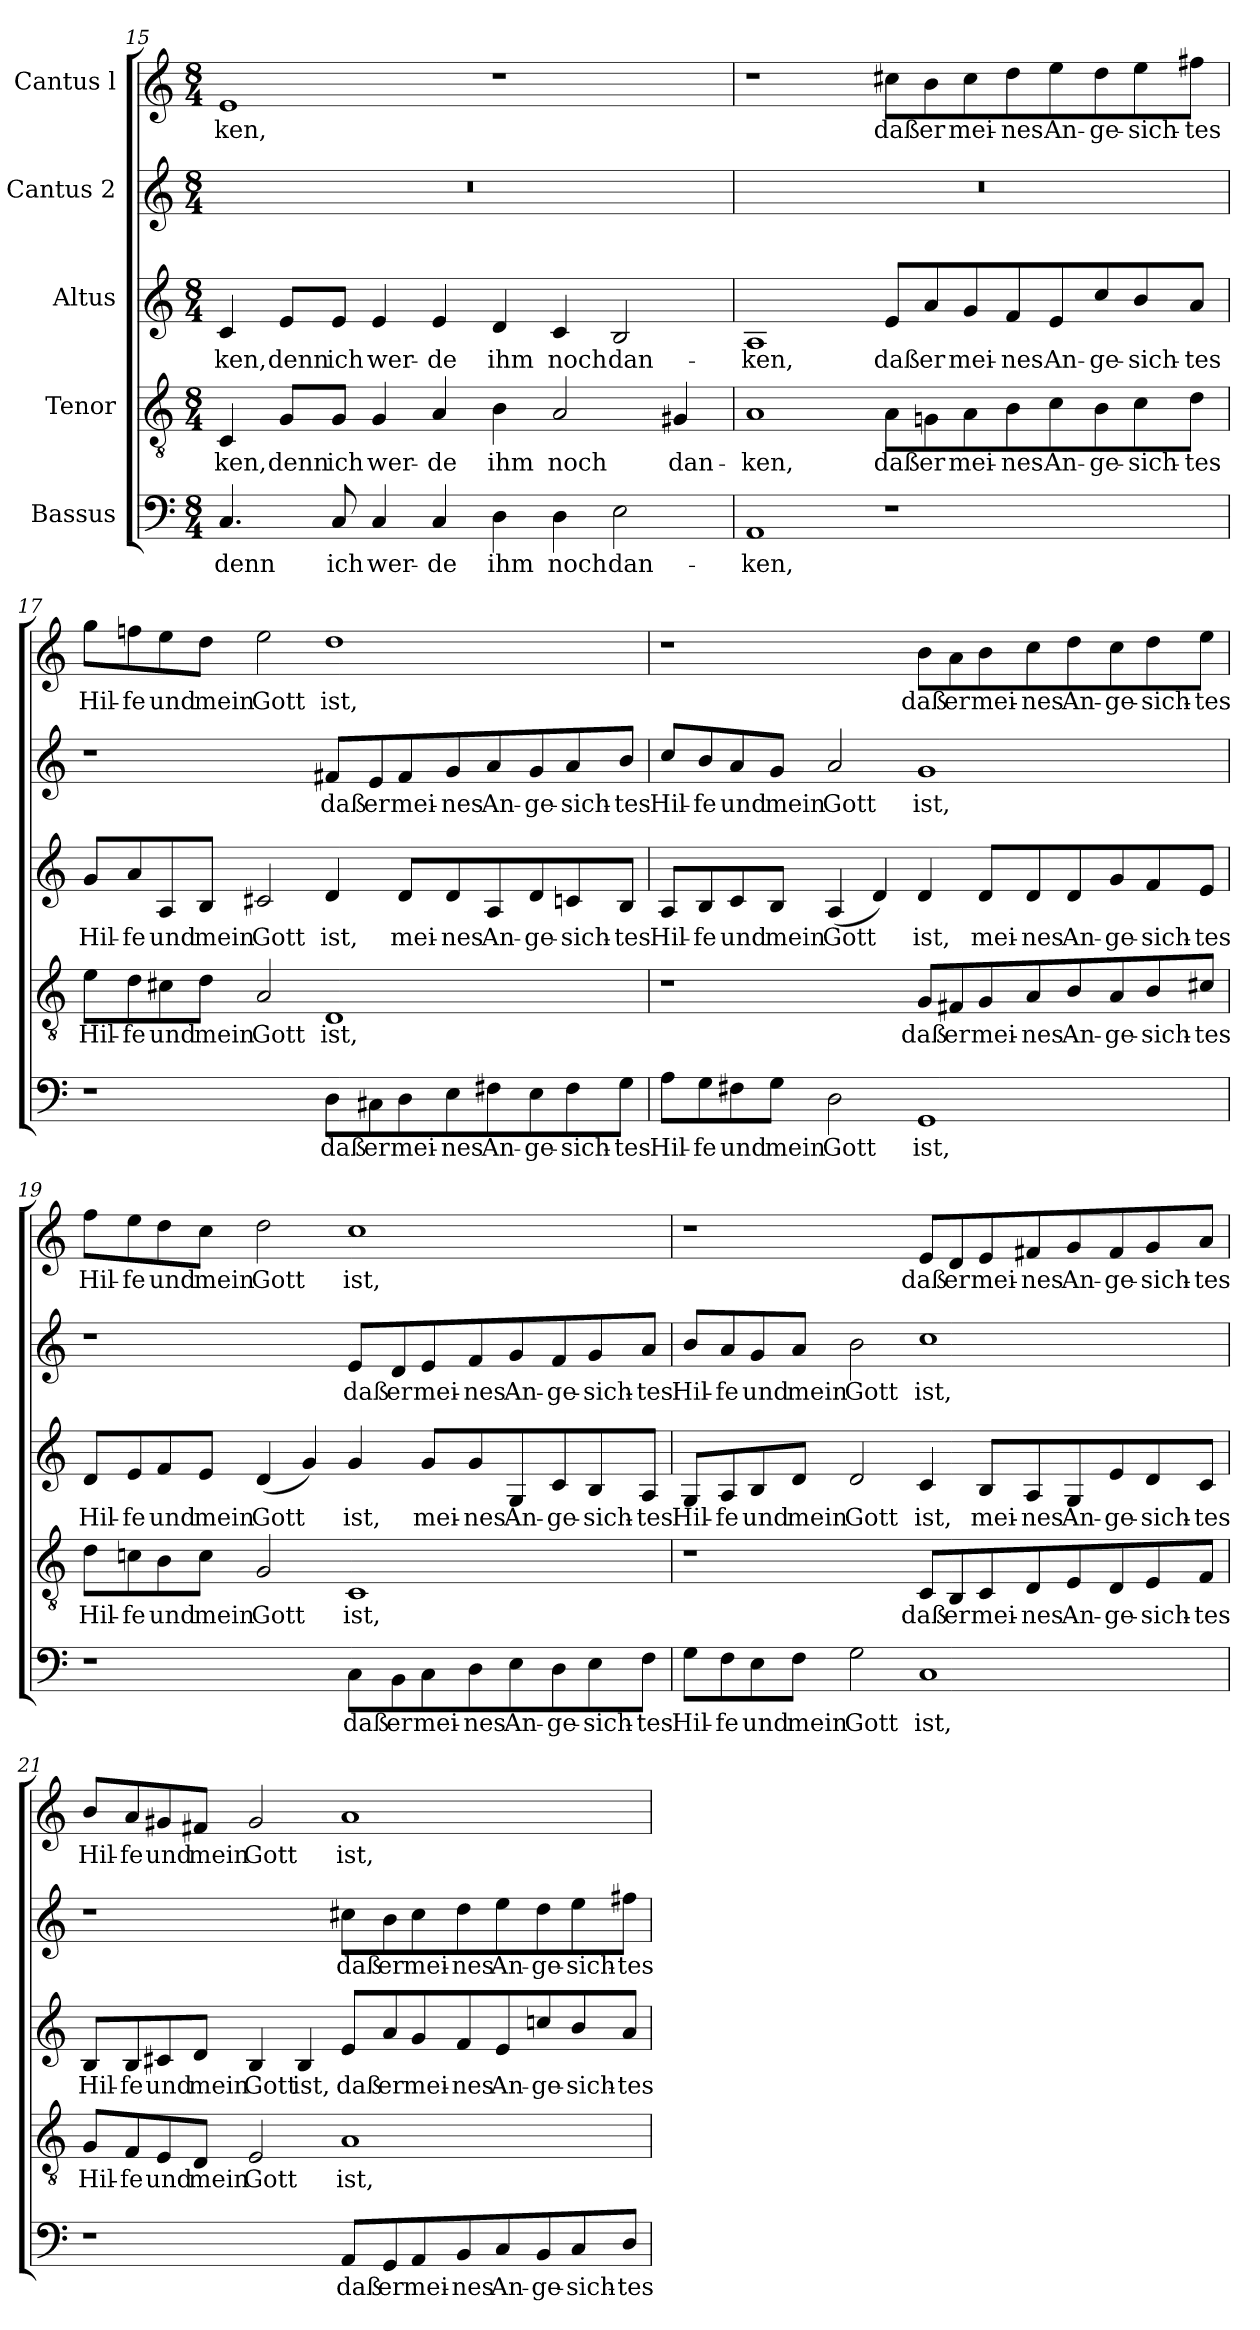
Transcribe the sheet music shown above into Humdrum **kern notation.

**kern	**text	**kern	**text	**kern	**text	**kern	**text	**kern	**text
*part5	*part5	*part4	*part4	*part3	*part3	*part2	*part2	*part1	*part1
*staff5	*staff5	*staff4	*staff4	*staff3	*staff3	*staff2	*staff2	*staff1	*staff1
*I"Bassus	*	*I"Tenor	*	*I"Altus	*	*I"Cantus 2	*	*I"Cantus l	*
*clefF4	*	*clefGv2	*	*clefG2	*	*clefG2	*	*clefG2	*
*k[]	*	*k[]	*	*k[]	*	*k[]	*	*k[]	*
*C:	*	*C:	*	*C:	*	*C:	*	*C:	*
*M8/4	*	*M8/4	*	*M8/4	*	*M8/4	*	*M8/4	*
=15	=15	=15	=15	=15	=15	=15	=15	=15	=15
!	!LO:LY:b	!	!LO:LY:b	!	!LO:LY:b	!	!	!	!LO:LY:b
4.C/	denn	4C/	-ken,	4c/	ken,	0r	.	1e	-ken,
!	!	!	!LO:LY:b	!	!LO:LY:b	!	!	!	!
.	.	8G/L	denn	8e/L	denn	.	.	.	.
!	!LO:LY:b	!	!LO:LY:b	!	!LO:LY:b	!	!	!	!
8C/	ich	8G/J	ich	8e/J	ich	.	.	.	.
!	!LO:LY:b	!	!LO:LY:b	!	!LO:LY:b	!	!	!	!
4C/	wer-	4G/	wer-	4e/	wer-	.	.	.	.
!	!LO:LY:b	!	!LO:LY:b	!	!LO:LY:b	!	!	!	!
4C/	-de	4A/	-de	4e/	-de	.	.	.	.
!	!LO:LY:b	!	!LO:LY:b	!	!LO:LY:b	!	!	!	!
4D\	ihm	4B\	ihm	4d/	ihm	.	.	1r	.
!	!LO:LY:b	!	!LO:LY:b	!	!LO:LY:b	!	!	!	!
4D\	noch	2A/	noch	4c/	noch	.	.	.	.
!	!LO:LY:b	!	!	!	!LO:LY:b	!	!	!	!
2E\	dan-	.	.	2B/	dan-	.	.	.	.
!	!	!	!LO:LY:b	!	!	!	!	!	!
.	.	4G#X/	dan-	.	.	.	.	.	.
!!LO:LB:g=z
=16	=16	=16	=16	=16	=16	=16	=16	=16	=16
!	!LO:LY:b	!	!LO:LY:b	!	!LO:LY:b	!	!	!	!
1AA	-ken,	1A	-ken,	1A	-ken,	0r	.	1r	.
!	!	!	!LO:LY:b	!	!LO:LY:b	!	!	!	!LO:LY:b
1r	.	8A\L	daß	8e/L	daß	.	.	8cc#X\L	daß
!	!	!	!LO:LY:b	!	!LO:LY:b	!	!	!	!LO:LY:b
.	.	8Gn\	er	8a/	er	.	.	8b\	er
!	!	!	!LO:LY:b	!	!LO:LY:b	!	!	!	!LO:LY:b
.	.	8A\	mei-	8g/	mei-	.	.	8cc#\	mei-
!	!	!	!LO:LY:b	!	!LO:LY:b	!	!	!	!LO:LY:b
.	.	8B\	-nes	8f/	-nes	.	.	8dd\	-nes
!	!	!	!LO:LY:b	!	!LO:LY:b	!	!	!	!LO:LY:b
.	.	8c\	An-	8e/	An-	.	.	8ee\	An-
!	!	!	!LO:LY:b	!	!LO:LY:b	!	!	!	!LO:LY:b
.	.	8B\	-ge-	8cc/	-ge-	.	.	8dd\	-ge-
!	!	!	!LO:LY:b	!	!LO:LY:b	!	!	!	!LO:LY:b
.	.	8c\	-sich-	8b/	-sich-	.	.	8ee\	-sich-
!	!	!	!LO:LY:b	!	!LO:LY:b	!	!	!	!LO:LY:b
.	.	8d\J	-tes	8a/J	-tes	.	.	8ff#X\J	-tes
=17	=17	=17	=17	=17	=17	=17	=17	=17	=17
!	!	!	!LO:LY:b	!	!LO:LY:b	!	!	!	!LO:LY:b
1r	.	8e\L	Hil-	8g/L	Hil-	1r	.	8gg\L	Hil-
!	!	!	!LO:LY:b	!	!LO:LY:b	!	!	!	!LO:LY:b
.	.	8d\	-fe	8a/	-fe	.	.	8ffn\	-fe
!	!	!	!LO:LY:b	!	!LO:LY:b	!	!	!	!LO:LY:b
.	.	8c#X\	und	8A/	und	.	.	8ee\	und
!	!	!	!LO:LY:b	!	!LO:LY:b	!	!	!	!LO:LY:b
.	.	8d\J	mein	8B/J	mein	.	.	8dd\J	mein
!	!	!	!LO:LY:b	!	!LO:LY:b	!	!	!	!LO:LY:b
.	.	2A/	Gott	2c#X/	Gott	.	.	2ee\	Gott
!	!LO:LY:b	!	!LO:LY:b	!	!LO:LY:b	!	!LO:LY:b	!	!LO:LY:b
8D\L	daß	1D	ist,	4d/	ist,	8f#X/L	daß	1dd	ist,
!	!LO:LY:b	!	!	!	!	!	!LO:LY:b	!	!
8C#X\	er	.	.	.	.	8e/	er	.	.
!	!LO:LY:b	!	!	!	!LO:LY:b	!	!LO:LY:b	!	!
8D\	mei-	.	.	8d/L	mei-	8f#/	mei-	.	.
!	!LO:LY:b	!	!	!	!LO:LY:b	!	!LO:LY:b	!	!
8E\	-nes	.	.	8d/	-nes	8g/	-nes	.	.
!	!LO:LY:b	!	!	!	!LO:LY:b	!	!LO:LY:b	!	!
8F#X\	An-	.	.	8A/	An-	8a/	An-	.	.
!	!LO:LY:b	!	!	!	!LO:LY:b	!	!LO:LY:b	!	!
8E\	-ge-	.	.	8d/	-ge-	8g/	-ge-	.	.
!	!LO:LY:b	!	!	!	!LO:LY:b	!	!LO:LY:b	!	!
8F#\	-sich-	.	.	8cn/	-sich-	8a/	-sich-	.	.
!	!LO:LY:b	!	!	!	!LO:LY:b	!	!LO:LY:b	!	!
8G\J	-tes	.	.	8B/J	-tes	8b/J	-tes	.	.
!!LO:PB:g=z
=18	=18	=18	=18	=18	=18	=18	=18	=18	=18
!	!LO:LY:b	!	!	!	!LO:LY:b	!	!LO:LY:b	!	!
8A\L	Hil-	1r	.	8A/L	Hil-	8cc/L	Hil-	1r	.
!	!LO:LY:b	!	!	!	!LO:LY:b	!	!LO:LY:b	!	!
8G\	-fe	.	.	8B/	-fe	8b/	-fe	.	.
!	!LO:LY:b	!	!	!	!LO:LY:b	!	!LO:LY:b	!	!
8F#X\	und	.	.	8c/	und	8a/	und	.	.
!	!LO:LY:b	!	!	!	!LO:LY:b	!	!LO:LY:b	!	!
8G\J	mein	.	.	8B/J	mein	8g/J	mein	.	.
!	!LO:LY:b	!	!	!	!LO:LY:b	!	!LO:LY:b	!	!
2D\	Gott	.	.	(<4A/	Gott	2a/	Gott	.	.
.	.	.	.	4d/)	.	.	.	.	.
!	!LO:LY:b	!	!LO:LY:b	!	!LO:LY:b	!	!LO:LY:b	!	!LO:LY:b
1GG	ist,	8G/L	daß	4d/	ist,	1g	ist,	8b\L	daß
!	!	!	!LO:LY:b	!	!	!	!	!	!LO:LY:b
.	.	8F#X/	er	.	.	.	.	8a\	er
!	!	!	!LO:LY:b	!	!LO:LY:b	!	!	!	!LO:LY:b
.	.	8G/	mei-	8d/L	mei-	.	.	8b\	mei-
!	!	!	!LO:LY:b	!	!LO:LY:b	!	!	!	!LO:LY:b
.	.	8A/	-nes	8d/	-nes	.	.	8cc\	-nes
!	!	!	!LO:LY:b	!	!LO:LY:b	!	!	!	!LO:LY:b
.	.	8B/	An-	8d/	An-	.	.	8dd\	An-
!	!	!	!LO:LY:b	!	!LO:LY:b	!	!	!	!LO:LY:b
.	.	8A/	-ge-	8g/	-ge-	.	.	8cc\	-ge-
!	!	!	!LO:LY:b	!	!LO:LY:b	!	!	!	!LO:LY:b
.	.	8B/	-sich-	8f/	-sich-	.	.	8dd\	-sich-
!	!	!	!LO:LY:b	!	!LO:LY:b	!	!	!	!LO:LY:b
.	.	8c#X/J	-tes	8e/J	-tes	.	.	8ee\J	-tes
=19	=19	=19	=19	=19	=19	=19	=19	=19	=19
!	!	!	!LO:LY:b	!	!LO:LY:b	!	!	!	!LO:LY:b
1r	.	8d\L	Hil-	8d/L	Hil-	1r	.	8ff\L	Hil-
!	!	!	!LO:LY:b	!	!LO:LY:b	!	!	!	!LO:LY:b
.	.	8cn\	-fe	8e/	-fe	.	.	8ee\	-fe
!	!	!	!LO:LY:b	!	!LO:LY:b	!	!	!	!LO:LY:b
.	.	8B\	und	8f/	und	.	.	8dd\	und
!	!	!	!LO:LY:b	!	!LO:LY:b	!	!	!	!LO:LY:b
.	.	8c\J	mein	8e/J	mein	.	.	8cc\J	mein
!	!	!	!LO:LY:b	!	!LO:LY:b	!	!	!	!LO:LY:b
.	.	2G/	Gott	(<4d/	Gott	.	.	2dd\	Gott
.	.	.	.	4g/)	.	.	.	.	.
!	!LO:LY:b	!	!LO:LY:b	!	!LO:LY:b	!	!LO:LY:b	!	!LO:LY:b
8C\L	daß	1C	ist,	4g/	ist,	8e/L	daß	1cc	ist,
!	!LO:LY:b	!	!	!	!	!	!LO:LY:b	!	!
8BB\	er	.	.	.	.	8d/	er	.	.
!	!LO:LY:b	!	!	!	!LO:LY:b	!	!LO:LY:b	!	!
8C\	mei-	.	.	8g/L	mei-	8e/	mei-	.	.
!	!LO:LY:b	!	!	!	!LO:LY:b	!	!LO:LY:b	!	!
8D\	-nes	.	.	8g/	-nes	8f/	-nes	.	.
!	!LO:LY:b	!	!	!	!LO:LY:b	!	!LO:LY:b	!	!
8E\	An-	.	.	8G/	An-	8g/	An-	.	.
!	!LO:LY:b	!	!	!	!LO:LY:b	!	!LO:LY:b	!	!
8D\	-ge-	.	.	8c/	-ge-	8f/	-ge-	.	.
!	!LO:LY:b	!	!	!	!LO:LY:b	!	!LO:LY:b	!	!
8E\	-sich-	.	.	8B/	-sich-	8g/	-sich-	.	.
!	!LO:LY:b	!	!	!	!LO:LY:b	!	!LO:LY:b	!	!
8F\J	-tes	.	.	8A/J	-tes	8a/J	-tes	.	.
!!LO:LB:g=z
=20	=20	=20	=20	=20	=20	=20	=20	=20	=20
!	!LO:LY:b	!	!	!	!LO:LY:b	!	!LO:LY:b	!	!
8G\L	Hil-	1r	.	8G/L	Hil-	8b/L	Hil-	1r	.
!	!LO:LY:b	!	!	!	!LO:LY:b	!	!LO:LY:b	!	!
8F\	-fe	.	.	8A/	-fe	8a/	-fe	.	.
!	!LO:LY:b	!	!	!	!LO:LY:b	!	!LO:LY:b	!	!
8E\	und	.	.	8B/	und	8g/	und	.	.
!	!LO:LY:b	!	!	!	!LO:LY:b	!	!LO:LY:b	!	!
8F\J	mein	.	.	8d/J	mein	8a/J	mein	.	.
!	!LO:LY:b	!	!	!	!LO:LY:b	!	!LO:LY:b	!	!
2G\	Gott	.	.	2d/	Gott	2b\	Gott	.	.
!	!LO:LY:b	!	!LO:LY:b	!	!LO:LY:b	!	!LO:LY:b	!	!LO:LY:b
1C	ist,	8C/L	daß	4c/	ist,	1cc	ist,	8e/L	daß
!	!	!	!LO:LY:b	!	!	!	!	!	!LO:LY:b
.	.	8BB/	er	.	.	.	.	8d/	er
!	!	!	!LO:LY:b	!	!LO:LY:b	!	!	!	!LO:LY:b
.	.	8C/	mei-	8B/L	mei-	.	.	8e/	mei-
!	!	!	!LO:LY:b	!	!LO:LY:b	!	!	!	!LO:LY:b
.	.	8D/	-nes	8A/	-nes	.	.	8f#X/	-nes
!	!	!	!LO:LY:b	!	!LO:LY:b	!	!	!	!LO:LY:b
.	.	8E/	An-	8G/	An-	.	.	8g/	An-
!	!	!	!LO:LY:b	!	!LO:LY:b	!	!	!	!LO:LY:b
.	.	8D/	-ge-	8e/	-ge-	.	.	8f#/	-ge-
!	!	!	!LO:LY:b	!	!LO:LY:b	!	!	!	!LO:LY:b
.	.	8E/	-sich-	8d/	-sich-	.	.	8g/	-sich-
!	!	!	!LO:LY:b	!	!LO:LY:b	!	!	!	!LO:LY:b
.	.	8F/J	-tes	8c/J	-tes	.	.	8a/J	-tes
=21	=21	=21	=21	=21	=21	=21	=21	=21	=21
!	!	!	!LO:LY:b	!	!LO:LY:b	!	!	!	!LO:LY:b
1r	.	8G/L	Hil-	8B/L	Hil-	1r	.	8b/L	Hil-
!	!	!	!LO:LY:b	!	!LO:LY:b	!	!	!	!LO:LY:b
.	.	8F/	-fe	8B/	-fe	.	.	8a/	-fe
!	!	!	!LO:LY:b	!	!LO:LY:b	!	!	!	!LO:LY:b
.	.	8E/	und	8c#X/	und	.	.	8g#X/	und
!	!	!	!LO:LY:b	!	!LO:LY:b	!	!	!	!LO:LY:b
.	.	8D/J	mein	8d/J	mein	.	.	8f#X/J	mein
!	!	!	!LO:LY:b	!	!LO:LY:b	!	!	!	!LO:LY:b
.	.	2E/	Gott	4B/	Gott	.	.	2g#/	Gott
!	!	!	!	!	!LO:LY:b	!	!	!	!
.	.	.	.	4B/	ist,	.	.	.	.
!	!LO:LY:b	!	!LO:LY:b	!	!LO:LY:b	!	!LO:LY:b	!	!LO:LY:b
8AA/L	daß	1A	ist,	8e/L	daß	8cc#X\L	daß	1a	ist,
!	!LO:LY:b	!	!	!	!LO:LY:b	!	!LO:LY:b	!	!
8GG/	er	.	.	8a/	er	8b\	er	.	.
!	!LO:LY:b	!	!	!	!LO:LY:b	!	!LO:LY:b	!	!
8AA/	mei-	.	.	8g/	mei-	8cc#\	mei-	.	.
!	!LO:LY:b	!	!	!	!LO:LY:b	!	!LO:LY:b	!	!
8BB/	-nes	.	.	8f/	-nes	8dd\	-nes	.	.
!	!LO:LY:b	!	!	!	!LO:LY:b	!	!LO:LY:b	!	!
8C/	An-	.	.	8e/	An-	8ee\	An-	.	.
!	!LO:LY:b	!	!	!	!LO:LY:b	!	!LO:LY:b	!	!
8BB/	-ge-	.	.	8ccn/	-ge-	8dd\	-ge-	.	.
!	!LO:LY:b	!	!	!	!LO:LY:b	!	!LO:LY:b	!	!
8C/	-sich-	.	.	8b/	-sich-	8ee\	-sich-	.	.
!	!LO:LY:b	!	!	!	!LO:LY:b	!	!LO:LY:b	!	!
8D/J	-tes	.	.	8a/J	-tes	8ff#X\J	-tes	.	.
=	=	=	=	=	=	=	=	=	=
*-	*-	*-	*-	*-	*-	*-	*-	*-	*-
